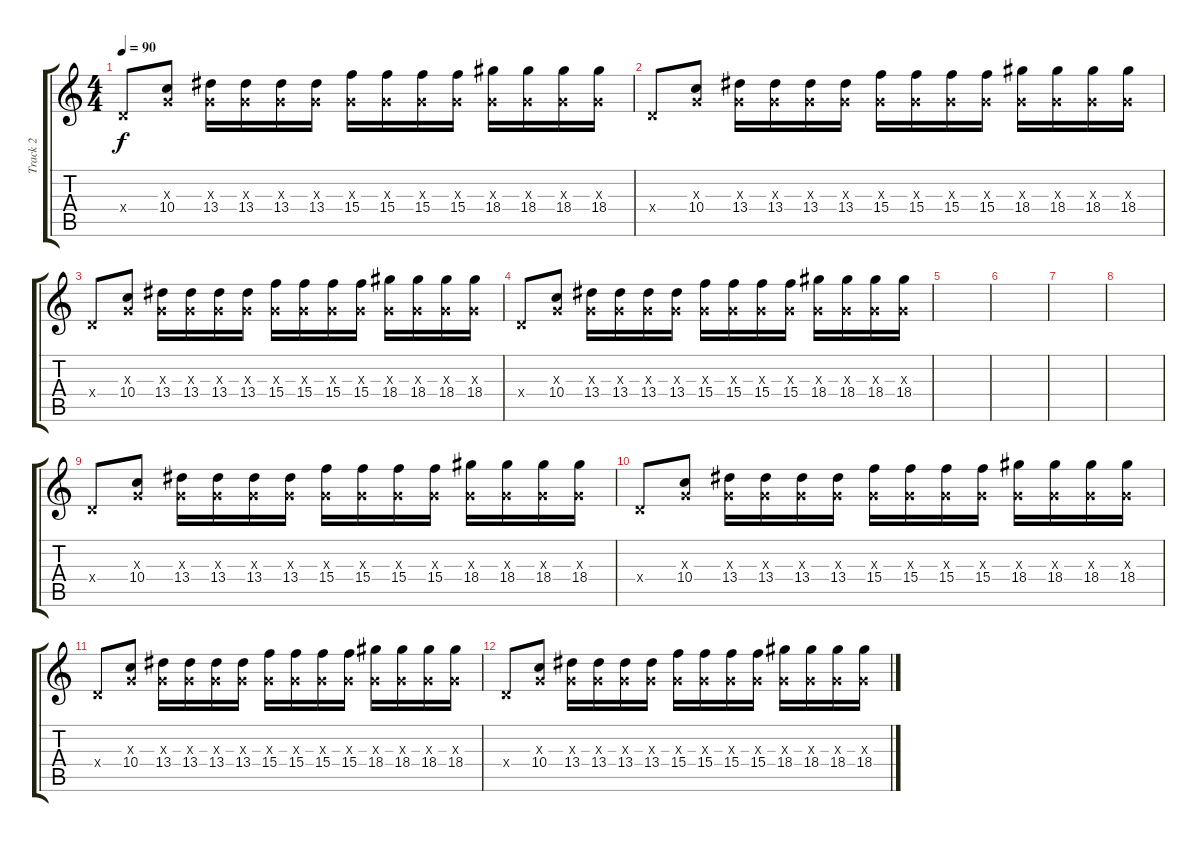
\track ("Track 2" "Track 2") {instrument overdrivenguitar}
\staff {score tabs}
\tuning (E4 B3 G3 D3 A2 E2) {hide}
\ts (4 4)
\tempo 90
\clef g2
\ks c
0.4{x}.8{dy f} (0.3{x} 10.4).8 (0.3{x} 13.4).16 (0.3{x} 13.4).16 (0.3{x} 13.4).16 (0.3{x} 13.4).16 (0.3{x} 15.4).16 (0.3{x} 15.4).16 (0.3{x} 15.4).16 (0.3{x} 15.4).16 (0.3{x} 18.4).16 (0.3{x} 18.4).16 (0.3{x} 18.4).16 (0.3{x} 18.4).16 |
0.4{x}.8 (0.3{x} 10.4).8 (0.3{x} 13.4).16 (0.3{x} 13.4).16 (0.3{x} 13.4).16 (0.3{x} 13.4).16 (0.3{x} 15.4).16 (0.3{x} 15.4).16 (0.3{x} 15.4).16 (0.3{x} 15.4).16 (0.3{x} 18.4).16 (0.3{x} 18.4).16 (0.3{x} 18.4).16 (0.3{x} 18.4).16 |
0.4{x}.8 (0.3{x} 10.4).8 (0.3{x} 13.4).16 (0.3{x} 13.4).16 (0.3{x} 13.4).16 (0.3{x} 13.4).16 (0.3{x} 15.4).16 (0.3{x} 15.4).16 (0.3{x} 15.4).16 (0.3{x} 15.4).16 (0.3{x} 18.4).16 (0.3{x} 18.4).16 (0.3{x} 18.4).16 (0.3{x} 18.4).16 |
0.4{x}.8 (0.3{x} 10.4).8 (0.3{x} 13.4).16 (0.3{x} 13.4).16 (0.3{x} 13.4).16 (0.3{x} 13.4).16 (0.3{x} 15.4).16 (0.3{x} 15.4).16 (0.3{x} 15.4).16 (0.3{x} 15.4).16 (0.3{x} 18.4).16 (0.3{x} 18.4).16 (0.3{x} 18.4).16 (0.3{x} 18.4).16 |
|
|
|
|
0.4{x}.8 (0.3{x} 10.4).8 (0.3{x} 13.4).16 (0.3{x} 13.4).16 (0.3{x} 13.4).16 (0.3{x} 13.4).16 (0.3{x} 15.4).16 (0.3{x} 15.4).16 (0.3{x} 15.4).16 (0.3{x} 15.4).16 (0.3{x} 18.4).16 (0.3{x} 18.4).16 (0.3{x} 18.4).16 (0.3{x} 18.4).16 |
0.4{x}.8 (0.3{x} 10.4).8 (0.3{x} 13.4).16 (0.3{x} 13.4).16 (0.3{x} 13.4).16 (0.3{x} 13.4).16 (0.3{x} 15.4).16 (0.3{x} 15.4).16 (0.3{x} 15.4).16 (0.3{x} 15.4).16 (0.3{x} 18.4).16 (0.3{x} 18.4).16 (0.3{x} 18.4).16 (0.3{x} 18.4).16 |
0.4{x}.8 (0.3{x} 10.4).8 (0.3{x} 13.4).16 (0.3{x} 13.4).16 (0.3{x} 13.4).16 (0.3{x} 13.4).16 (0.3{x} 15.4).16 (0.3{x} 15.4).16 (0.3{x} 15.4).16 (0.3{x} 15.4).16 (0.3{x} 18.4).16 (0.3{x} 18.4).16 (0.3{x} 18.4).16 (0.3{x} 18.4).16 |
0.4{x}.8 (0.3{x} 10.4).8 (0.3{x} 13.4).16 (0.3{x} 13.4).16 (0.3{x} 13.4).16 (0.3{x} 13.4).16 (0.3{x} 15.4).16 (0.3{x} 15.4).16 (0.3{x} 15.4).16 (0.3{x} 15.4).16 (0.3{x} 18.4).16 (0.3{x} 18.4).16 (0.3{x} 18.4).16 (0.3{x} 18.4).16
